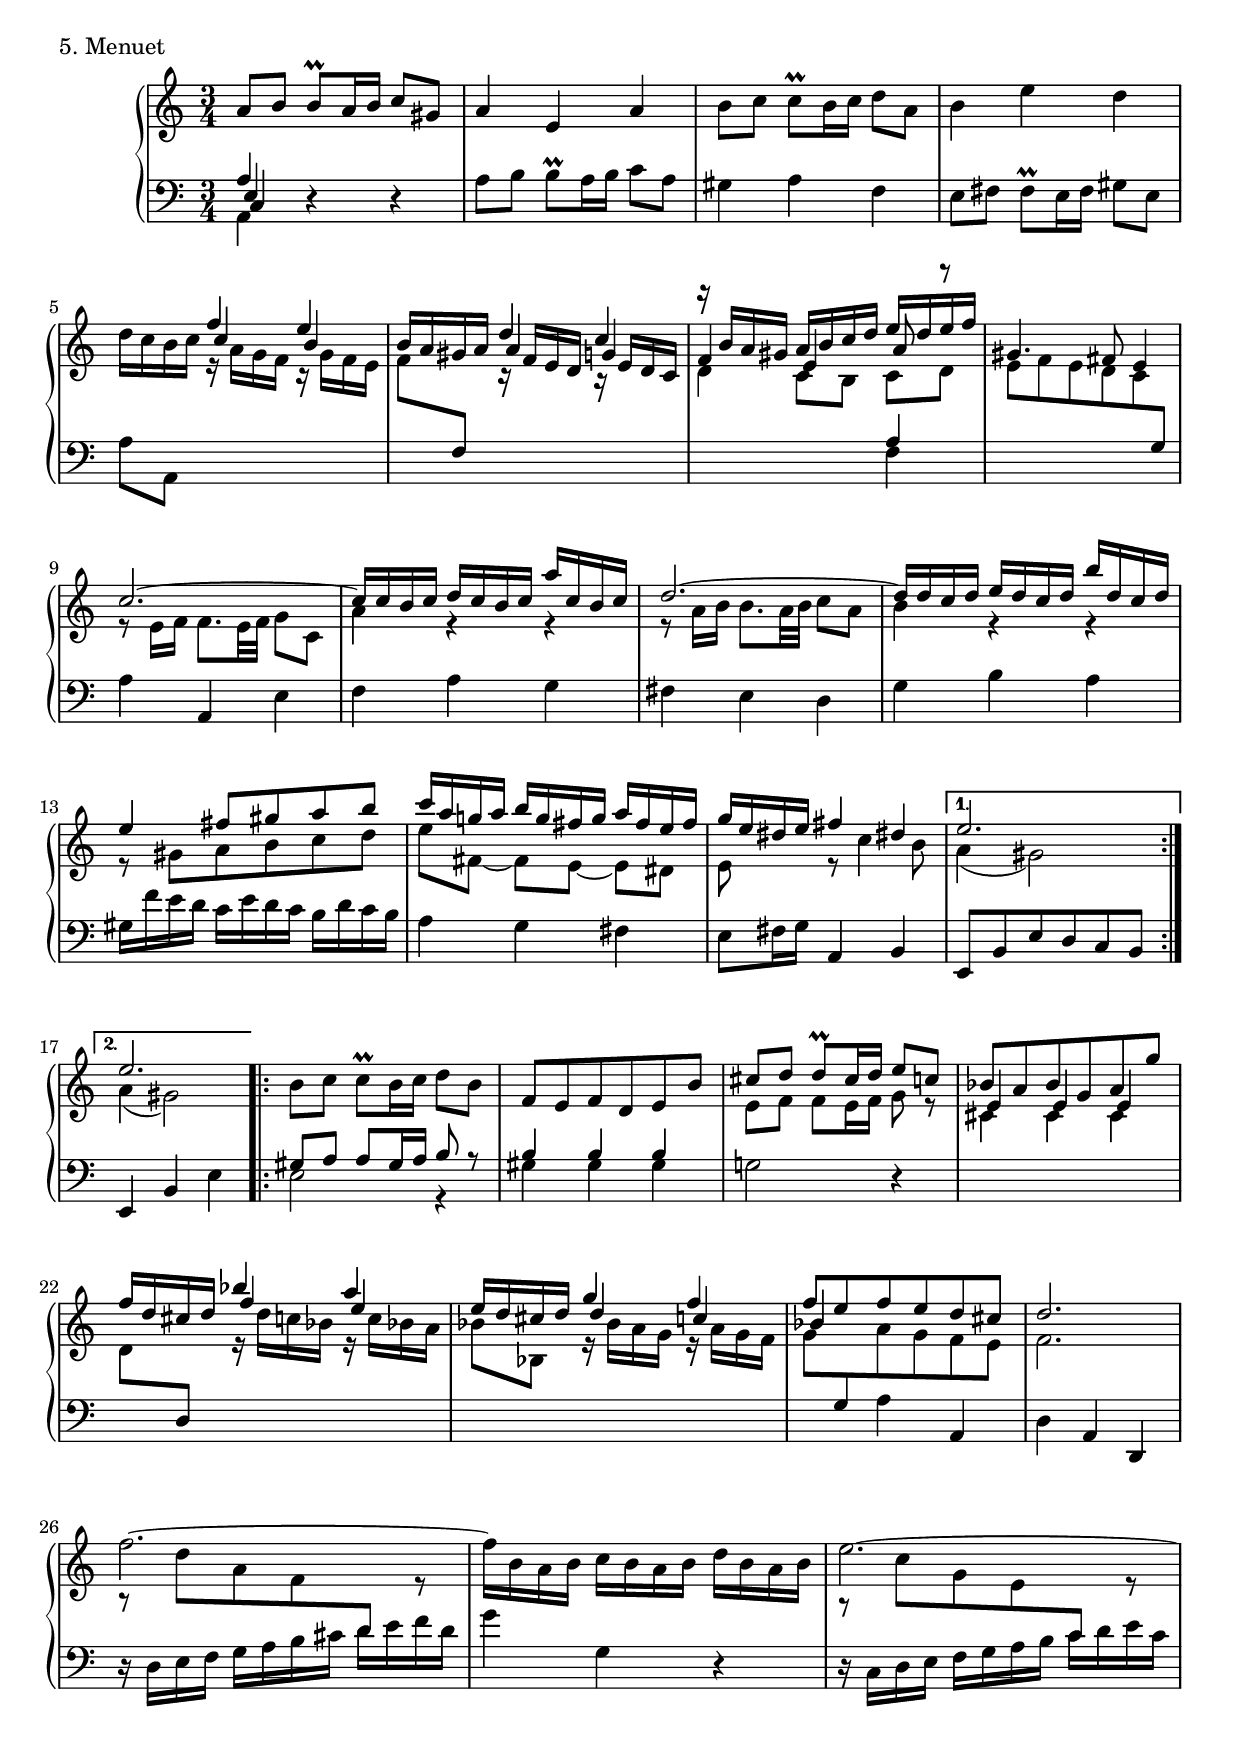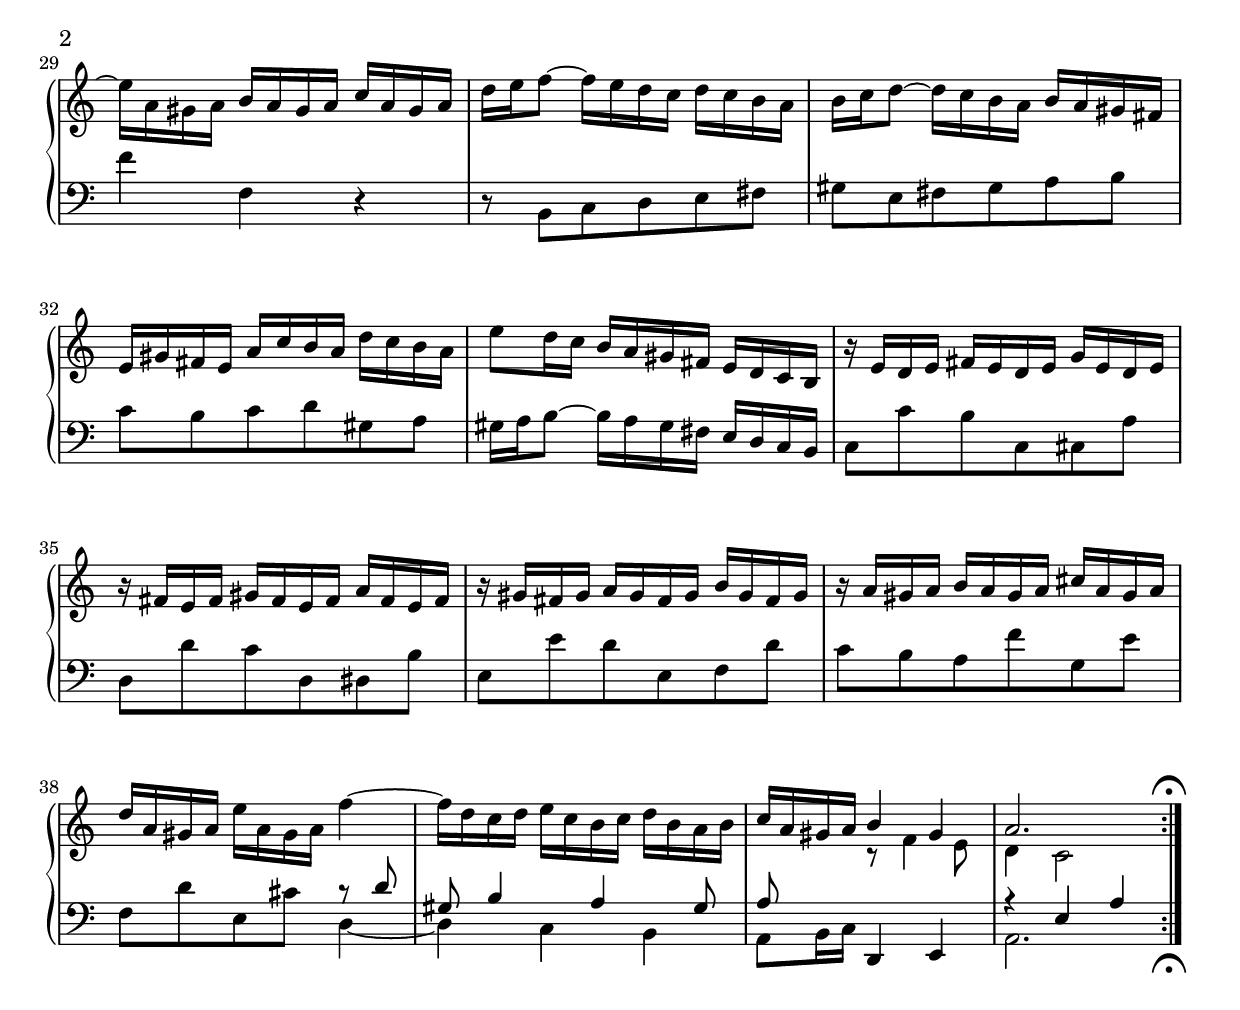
\include "english.ly"

bc = % bass cleff
{
  \change Staff = lower
  \stemUp
}

tc = % treble cleff
{
  \change Staff = upper
  \stemNeutral
}

voiceFive = #(context-spec-music (make-voice-props-set 4) 'Voice)

\score 
{
  \new PianoStaff
  <<
    \new Staff = upper
    \relative c''
    {
      \clef treble 
      \key a \minor
      \time 3/4
      
      \repeat volta 2
      {
	a8[ b]  b[ \prall a16 b]  c8[ gs] 	     	     | % 1
	a4  e   a                          	     	     | % 2
	b8[ c]  c8[ \prall b16 c]  d8[ a] 	     	     | % 3
	b4  e   d                          	     	     | % 4
	d16 c b c  << { f4          e       } \\
		      { r16 a, g f  r g f e } \\
		      { c'4         b       } >>     	     | % 5
	
	<< { b16 a     gs a       d4  c                } \\
	   { f,8   \bc f,     \tc r16 f' e d   r e d c } \\
	   { s4                   a'           g       }  >> | % 6

	<< { r16 b a gs  a b c d  e d e f } \\
	   { d,4         c8[ b]   c[  d]  } \\
	   { f4          e        a8  r   } >>               | % 7

	<< { gs4.   fs8 e4          } \\
	   { e8 f e d   c \bc g \tc } >>                     | % 8

	<< { c'2. ~                       } \\
	   { r8 e,16 f  f8. e32 f  g8 c,  } >>               | % 9

	<< { c'16 c b c  d c b c  a' c, b c } \\
	   { a4          r        r         } >>             | % 10

	<< { d2. ~                       } \\
	   { r8 a16 b  b8. a32 b  c8  a  } >>                | % 11

	<< { d16 d c d  e d c d  b' d, c d } \\
	   { b4         r        r         } >>              | % 12

	<< { e4      fs8 gs  a b } \\
	   { r8 gs,  a   b   c d } >>                        | % 13

	<< { c'16 a g! a    b g fs g  a fs e fs } \\
	   { e8[    fs,] ~  fs[ e] ~  e[   ds]  } >>         | % 14

	<< { g'16 e ds e  fs4  ds! } \\
	   { e,8    s     r c'4 b8 } >>                      | % 15
      }

      \alternative
      {
	{
	  << { e2.       } \\
	     { a,4( gs2) } >>                                | % 16
	}

	{
	  << { e'2.      } \\
	     { a,4( gs2) } >>                                | % 17
	}
      }
	   
      \repeat volta 2
      {
	b8[ c]  c[ \prall b16 c]  d8 b               	     | % 18
	f8 e f d e b'                                	     | % 19

	<< { cs8[ d]  d[ \prall cs16 d]  e8[ c] } \\
	   { e,8[ f]  f[        e16  f]  g8  r  } >> 	     | % 20

	<< { bf8  a  bf g a g' } \\
	   { cs,,4   cs   cs   } \\
	   { e4      e    e    } >>                  	     | % 21

	<< { f'16 d   cs d    bf'4          a         } \\
	   { d,,8 \bc d, \tc  r16 d'' c bf  r c bf! a } \\
	   { s4               f'            e         } >>   | % 22

	<< { e16 d cs d  g4           f       } \\
	   { bf,8  bf,   r16 bf' a g  r a g f } \\
	   { s4          d'           c       } >>           | % 23

	<< { f8    e      f  e  d cs } \\
	   { g \bc g, \tc a' g  f e  } \\
	   { bf'4         s     s    } >>                    | % 24

	<< { d2.  } \\
	   { f,2. } >>                                       | % 25

	<<            {           f'2. ~               }
	   \new Voice { \voiceTwo r8 d a f \bc d \tc r } >>  | % 26

	f'16 b, a b  c b a b  d b a b                        | % 27

	<<            {           e2. ~                } 
	   \new Voice { \voiceTwo r8 c g e \bc c \tc r } >>  | % 28

	e'16 a, gs  a  	 b   a  gs a    c   a  gs a          | % 29
	d 16 e  f8  ~  	 f16 e  d  c    d   c  b  a          | % 30
	b 16 c  d8  ~  	 d16 c  b  a    b   a  gs fs         | % 31
	e 16 gs fs  e  	 a   c  b  a    d   c  b  a          | % 32
	e' 8    d16 c  	 b   a  gs fs   e   d  c  b          | % 33
	r 16 e  d   e    fs  e  d  e    g   e  d  e          | % 34
	r 16 fs e   fs   gs  fs e  fs   a   fs e  fs         | % 35
	r 16 gs fs  gs   a   gs fs gs   b   gs fs gs         | % 36 
	r 16 a  gs  a    b   a  gs a    cs  a  gs a          | % 37
	d 16 a  gs  a    e'  a, gs a    f'4 ~                | % 38
	f 16 d  c   d    e   c  b  c    d   b  a  b          | % 39

	c 16 a  gs  a    << { b4    gs    } \\
			    { r8 f4    e8 } >>               | % 40

	<< { a2.    } \\
	   { d,4 c2 } >>                                     | % 41
      }
      
      \override Score.RehearsalMark #'break-visibility = #begin-of-line-invisible
      \override Score.RehearsalMark #'extra-offset = #'( -0.6 . 0.0 )
      \mark \markup { \musicglyph #"scripts.ufermata" }
    }
	 
    \new Staff = lower
    {
      \clef bass
      \key a \minor
      \time 3/4
      
      \repeat volta 2
      {
	<< \new Voice { \voiceOne   a 4 }
	   \new Voice { \voiceTwo   a,4 }
	   \new Voice { \voiceThree e 4 } 
	   \new Voice { \voiceFive  c 4 } >> r r    | % 1 

	a8[ b]   b [ \prall a16 b ]  c'8[ a] 	    | % 2
	gs4      a                   f       	    | % 3
	e8[ fs]  fs[ \prall e16 fs]  gs8[ e] 	    | % 4
	a8 a,    s4                  s4      	    | % 5
	\skip 4*3                            	    | % 6
	s4       s4                  << { a4 } \\
					{ f4 } >>   | % 7
	\skip 4*3                            	    | % 8
	a4  a, e                                    | % 9
	f4  a  g                                    | % 10
	fs4 e  d                                    | % 11
	g4  b  a                                    | % 12
	gs16 f' e' d'  c' e' d' c'  b d' c' b       | % 13
	a4  g  fs                                   | % 14
	e8[ fs16 g]  a,4  b,                        | % 15
      }
      
      \alternative
      {
	{
	  e,8 b, e d c b,                           | % 16
	}

	{
	  e,4 b, e                                  | % 17
	}
      }

      \repeat volta 2
      {
	<< { gs8[ a]  a[ gs16 a]  b8 r } \\
	   { e2                   r4   } >>         | % 18

	<< { b 4 b  b  } \\
	   { gs4 gs gs } >>                         | % 19

	g!2 r4                                      | % 20
	\skip 4*3                                   | % 21
	\skip 4*3                                   | % 22
	\skip 4*3                                   | % 23
	s  4          a             a,              | % 24
	d  4          a,            d,              | % 25
	r 16 d e f    g a b cs'     d' e' f' d'     | % 26
	g' 4          g             r               | % 27
	r 16 c d e    f g a b       c' d' e' c'     | % 28
	f' 4          f             r               | % 29
	r  8   b,     c     d       e     fs        | % 30
	gs 8   e      fs    gs      a     b         | % 31
	c' 8   b      c'    d'      gs    a         | % 32
	gs16 a b8 ~   b16 a gs fs   e  d  c b,      | % 33
	c  8   c'     b     c       cs    a         | % 34
	d  8   d'     c'    d       ds    b         | % 35
	e  8   e'     d'    e       f     d'        | % 36
	c' 8   b      a     f'      g     e'        | % 37

	f  8   d'     e     cs'     << { r8 d' } \\
				       { d4 ~  } >> | % 38

	<< { gs8 b4   a    gs8 } \\
	   { d4     c   b,     } >>                 | % 39

	<< { a8  s      } \\
	   { a,8 b,16 c } >> d,4 e,                 | % 40

	<< { r4 e a } \\
	   { a,2.   } >>                            | % 41
      }

      \override Staff.RehearsalMark #'direction = #-1
      \override Score.RehearsalMark #'extra-offset = #'( -0.6 . 0.0 )
      \mark \markup { \musicglyph #"scripts.dfermata" }
    }
  >>
  
  \layout
  {
    \context 
    {
      \Score
      \remove "Mark_engraver"
    }
    \context 
    {
      \Staff
      \consists "Mark_engraver"
    }
  } 

  \header { piece = "5. Menuet" }

  \midi   
  {
  }
}
